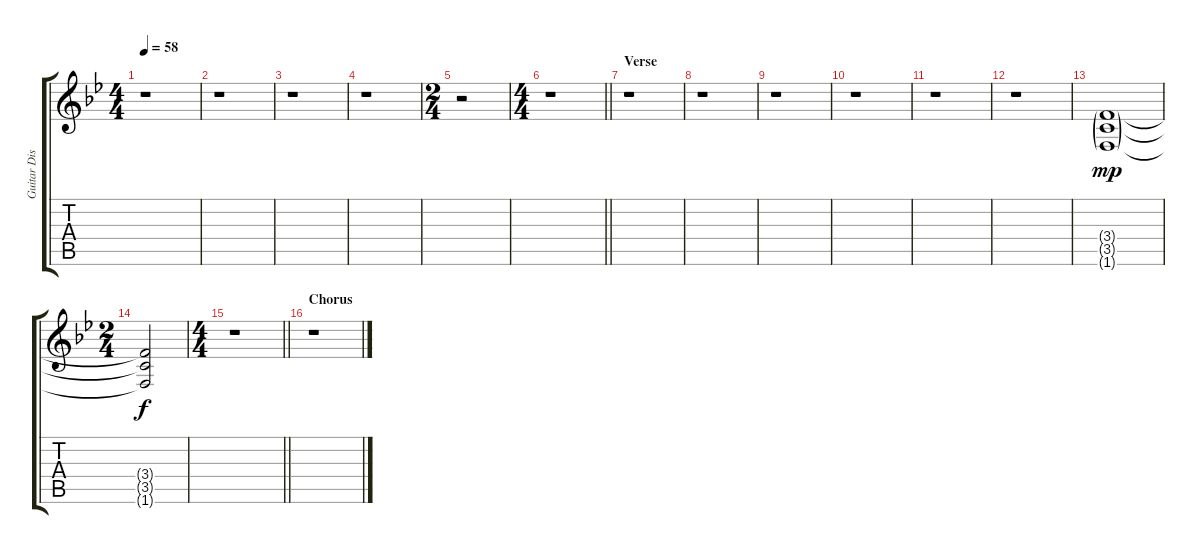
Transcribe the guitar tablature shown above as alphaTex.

\track ("Guitar Dist." "Guitar Dis") {instrument distortionguitar}
\staff {score tabs}
\tuning (E4 B3 G3 D3 A2 E2) {hide}
\ts (4 4)
\tempo 58
\clef g2
\ks bb
r.1{dy mp} |
r.1 |
r.1 |
r.1 |
\ts (2 4)
r.2 |
\ts (4 4)
\barLineRight lightlight
r.1 |
\section ("" "Verse")
r.1 |
r.1 |
r.1 |
r.1 |
r.1 |
r.1 |
(3.4{g} 3.5{g} 1.6{g}).1 |
\ts (2 4)
(3.4{t} 3.5{t} 1.6{t}).2{dy f} |
\ts (4 4)
\barLineRight lightlight
r.1 |
\section ("" "Chorus")
r.1
